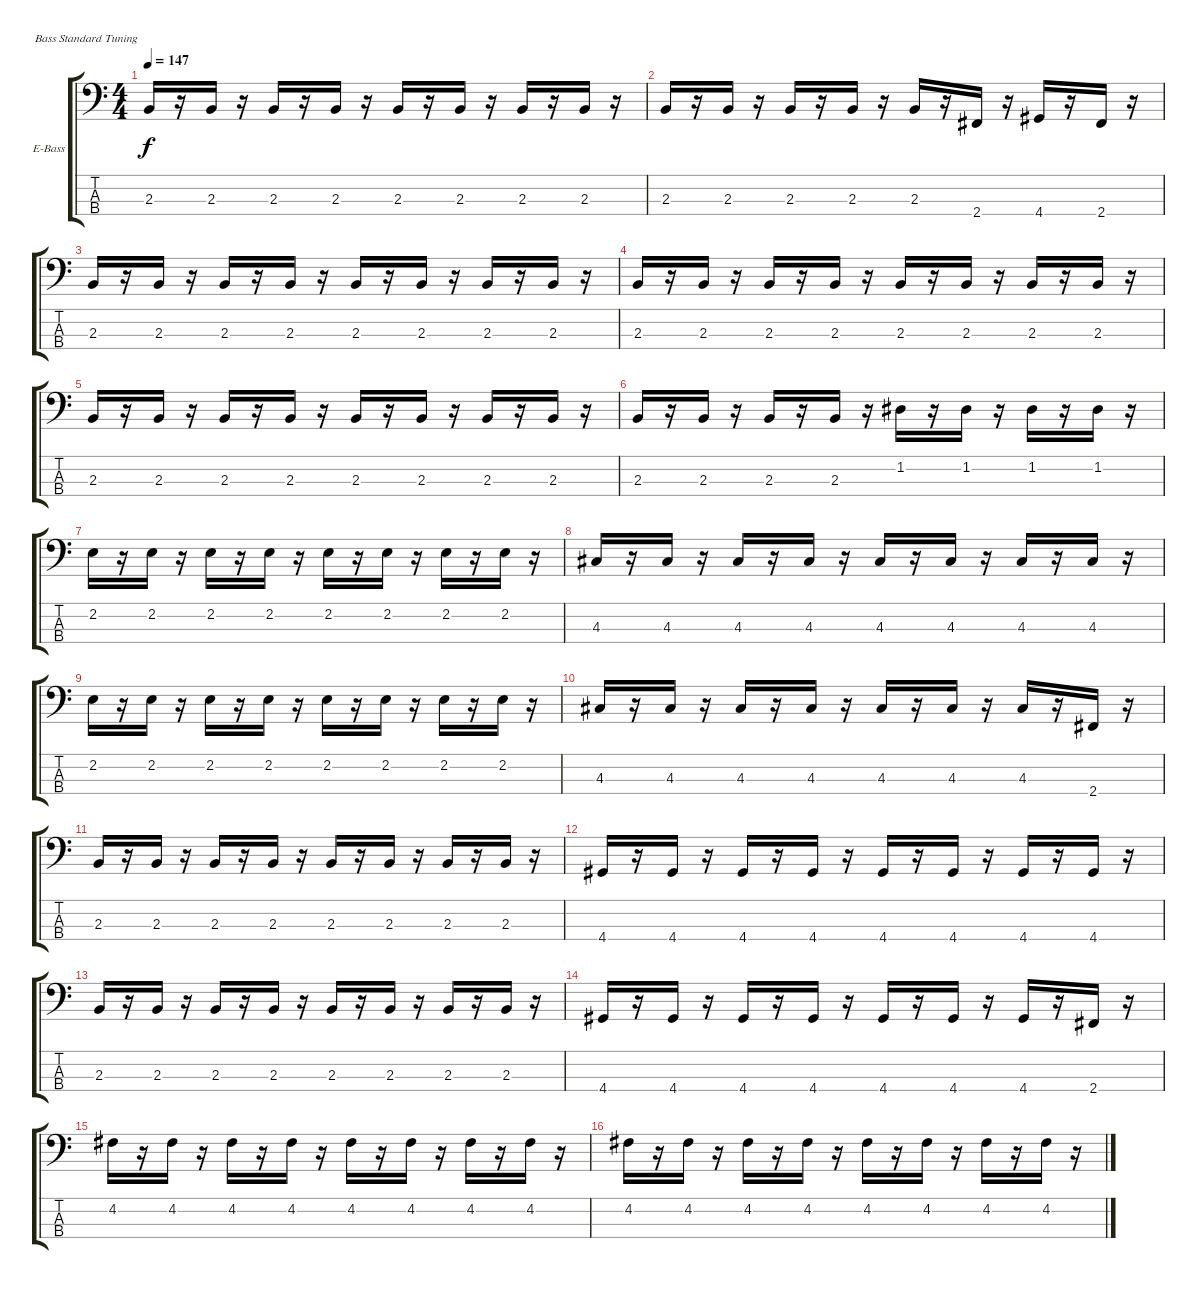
\bracketExtendMode groupsimilarinstruments
\firstSystemTrackNameOrientation horizontal
\otherSystemsTrackNameOrientation horizontal
\track ("Bass" "E-Bass") {instrument electricbasspick}
\staff {score tabs}
\tuning (G2 D2 A1 E1)
\ts (4 4)
\tempo 147
\clef f4
\ks c
2.3.16{dy f} r.16 2.3.16 r.16 2.3.16 r.16 2.3.16 r.16 2.3.16 r.16 2.3.16 r.16 2.3.16 r.16 2.3.16 r.16 |
2.3.16 r.16 2.3.16 r.16 2.3.16 r.16 2.3.16 r.16 2.3.16 r.16 2.4.16 r.16 4.4.16 r.16 2.4.16 r.16 |
2.3.16 r.16 2.3.16 r.16 2.3.16 r.16 2.3.16 r.16 2.3.16 r.16 2.3.16 r.16 2.3.16 r.16 2.3.16 r.16 |
2.3.16 r.16 2.3.16 r.16 2.3.16 r.16 2.3.16 r.16 2.3.16 r.16 2.3.16 r.16 2.3.16 r.16 2.3.16 r.16 |
2.3.16 r.16 2.3.16 r.16 2.3.16 r.16 2.3.16 r.16 2.3.16 r.16 2.3.16 r.16 2.3.16 r.16 2.3.16 r.16 |
2.3.16 r.16 2.3.16 r.16 2.3.16 r.16 2.3.16 r.16 1.2.16 r.16 1.2.16 r.16 1.2.16 r.16 1.2.16 r.16 |
2.2.16 r.16 2.2.16 r.16 2.2.16 r.16 2.2.16 r.16 2.2.16 r.16 2.2.16 r.16 2.2.16 r.16 2.2.16 r.16 |
4.3.16 r.16 4.3.16 r.16 4.3.16 r.16 4.3.16 r.16 4.3.16 r.16 4.3.16 r.16 4.3.16 r.16 4.3.16 r.16 |
2.2.16 r.16 2.2.16 r.16 2.2.16 r.16 2.2.16 r.16 2.2.16 r.16 2.2.16 r.16 2.2.16 r.16 2.2.16 r.16 |
4.3.16 r.16 4.3.16 r.16 4.3.16 r.16 4.3.16 r.16 4.3.16 r.16 4.3.16 r.16 4.3.16 r.16 2.4.16 r.16 |
2.3.16 r.16 2.3.16 r.16 2.3.16 r.16 2.3.16 r.16 2.3.16 r.16 2.3.16 r.16 2.3.16 r.16 2.3.16 r.16 |
4.4.16 r.16 4.4.16 r.16 4.4.16 r.16 4.4.16 r.16 4.4.16 r.16 4.4.16 r.16 4.4.16 r.16 4.4.16 r.16 |
2.3.16 r.16 2.3.16 r.16 2.3.16 r.16 2.3.16 r.16 2.3.16 r.16 2.3.16 r.16 2.3.16 r.16 2.3.16 r.16 |
4.4.16 r.16 4.4.16 r.16 4.4.16 r.16 4.4.16 r.16 4.4.16 r.16 4.4.16 r.16 4.4.16 r.16 2.4.16 r.16 |
4.2.16 r.16 4.2.16 r.16 4.2.16 r.16 4.2.16 r.16 4.2.16 r.16 4.2.16 r.16 4.2.16 r.16 4.2.16 r.16 |
4.2.16 r.16 4.2.16 r.16 4.2.16 r.16 4.2.16 r.16 4.2.16 r.16 4.2.16 r.16 4.2.16 r.16 4.2.16 r.16
